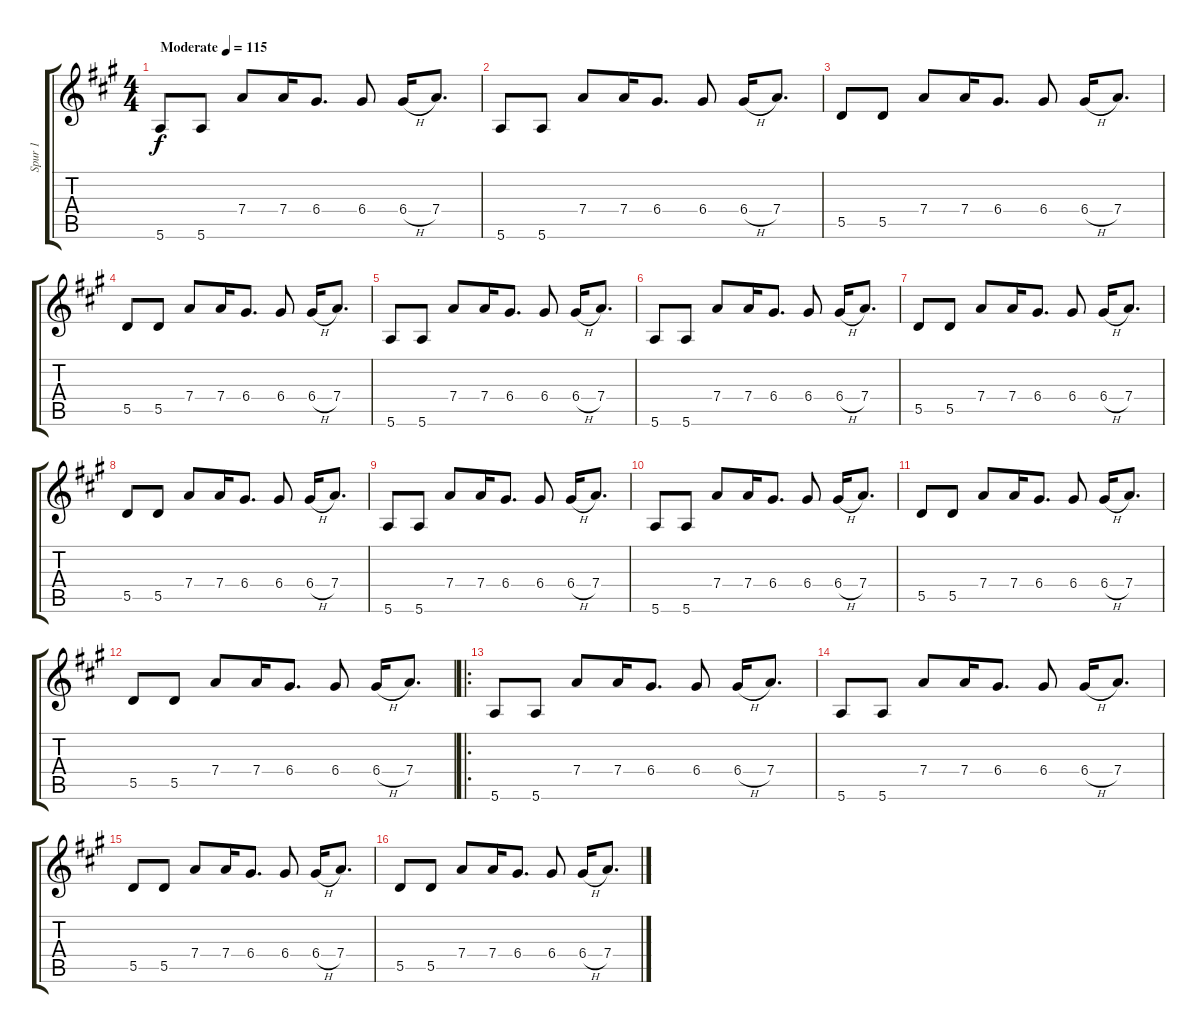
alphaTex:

\track ("Spur 1" "Spur 1") {instrument distortionguitar}
\staff {score tabs}
\tuning (E4 B3 G3 D3 A2 E2) {hide}
\ts (4 4)
\tempo (115 "Moderate")
\clef g2
\ks a
5.6.8{dy f instrument distortionguitar} 5.6.8 7.4.8 7.4.16 6.4.8{d} 6.4.8 6.4{h}.16 7.4.8{d} |
5.6.8 5.6.8 7.4.8 7.4.16 6.4.8{d} 6.4.8 6.4{h}.16 7.4.8{d} |
5.5.8 5.5.8 7.4.8 7.4.16 6.4.8{d} 6.4.8 6.4{h}.16 7.4.8{d} |
5.5.8 5.5.8 7.4.8 7.4.16 6.4.8{d} 6.4.8 6.4{h}.16 7.4.8{d} |
5.6.8 5.6.8 7.4.8 7.4.16 6.4.8{d} 6.4.8 6.4{h}.16 7.4.8{d} |
5.6.8 5.6.8 7.4.8 7.4.16 6.4.8{d} 6.4.8 6.4{h}.16 7.4.8{d} |
5.5.8 5.5.8 7.4.8 7.4.16 6.4.8{d} 6.4.8 6.4{h}.16 7.4.8{d} |
5.5.8 5.5.8 7.4.8 7.4.16 6.4.8{d} 6.4.8 6.4{h}.16 7.4.8{d} |
5.6.8 5.6.8 7.4.8 7.4.16 6.4.8{d} 6.4.8 6.4{h}.16 7.4.8{d} |
5.6.8 5.6.8 7.4.8 7.4.16 6.4.8{d} 6.4.8 6.4{h}.16 7.4.8{d} |
5.5.8 5.5.8 7.4.8 7.4.16 6.4.8{d} 6.4.8 6.4{h}.16 7.4.8{d} |
5.5.8 5.5.8 7.4.8 7.4.16 6.4.8{d} 6.4.8 6.4{h}.16 7.4.8{d} |
\ro
5.6.8 5.6.8 7.4.8 7.4.16 6.4.8{d} 6.4.8 6.4{h}.16 7.4.8{d} |
5.6.8 5.6.8 7.4.8 7.4.16 6.4.8{d} 6.4.8 6.4{h}.16 7.4.8{d} |
5.5.8 5.5.8 7.4.8 7.4.16 6.4.8{d} 6.4.8 6.4{h}.16 7.4.8{d} |
5.5.8 5.5.8 7.4.8 7.4.16 6.4.8{d} 6.4.8 6.4{h}.16 7.4.8{d}
